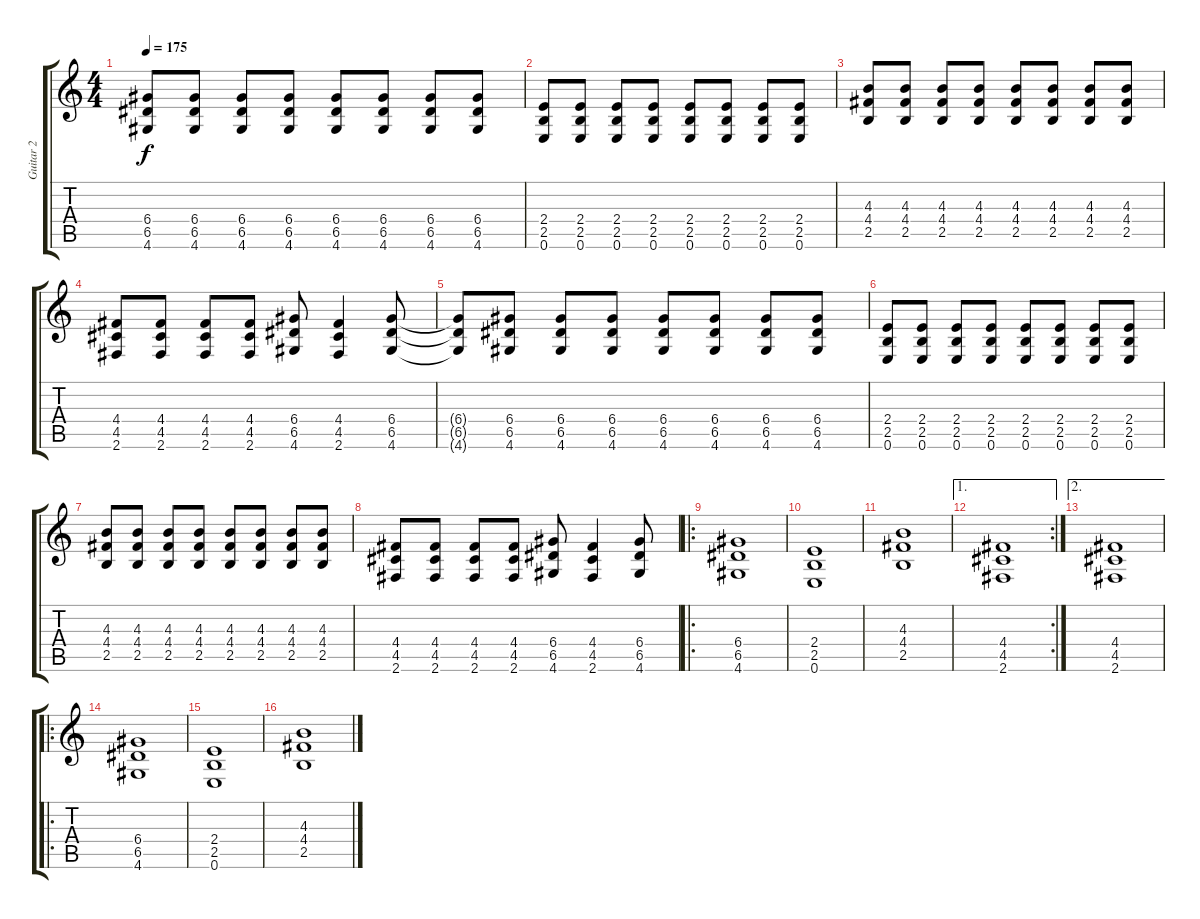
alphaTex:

\track ("Guitar 2" "Guitar 2") {instrument overdrivenguitar}
\staff {score tabs}
\tuning (E4 B3 G3 D3 A2 E2) {hide}
\ts (4 4)
\tempo 175
\clef g2
\ks c
(6.4{t} 6.5{t} 4.6{t}).8{dy f} (6.4 6.5 4.6).8 (6.4 6.5 4.6).8 (6.4 6.5 4.6).8 (6.4 6.5 4.6).8 (6.4 6.5 4.6).8 (6.4 6.5 4.6).8 (6.4 6.5 4.6).8 |
(2.4 2.5 0.6).8 (2.4 2.5 0.6).8 (2.4 2.5 0.6).8 (2.4 2.5 0.6).8 (2.4 2.5 0.6).8 (2.4 2.5 0.6).8 (2.4 2.5 0.6).8 (2.4 2.5 0.6).8 |
(4.3 4.4 2.5).8 (4.3 4.4 2.5).8 (4.3 4.4 2.5).8 (4.3 4.4 2.5).8 (4.3 4.4 2.5).8 (4.3 4.4 2.5).8 (4.3 4.4 2.5).8 (4.3 4.4 2.5).8 |
(4.4 4.5 2.6).8 (4.4 4.5 2.6).8 (4.4 4.5 2.6).8 (4.4 4.5 2.6).8 (6.4 6.5 4.6).8 (4.4 4.5 2.6).4 (6.4 6.5 4.6).8 |
(6.4{t} 6.5{t} 4.6{t}).8 (6.4 6.5 4.6).8 (6.4 6.5 4.6).8 (6.4 6.5 4.6).8 (6.4 6.5 4.6).8 (6.4 6.5 4.6).8 (6.4 6.5 4.6).8 (6.4 6.5 4.6).8 |
(2.4 2.5 0.6).8 (2.4 2.5 0.6).8 (2.4 2.5 0.6).8 (2.4 2.5 0.6).8 (2.4 2.5 0.6).8 (2.4 2.5 0.6).8 (2.4 2.5 0.6).8 (2.4 2.5 0.6).8 |
(4.3 4.4 2.5).8 (4.3 4.4 2.5).8 (4.3 4.4 2.5).8 (4.3 4.4 2.5).8 (4.3 4.4 2.5).8 (4.3 4.4 2.5).8 (4.3 4.4 2.5).8 (4.3 4.4 2.5).8 |
(4.4 4.5 2.6).8 (4.4 4.5 2.6).8 (4.4 4.5 2.6).8 (4.4 4.5 2.6).8 (6.4 6.5 4.6).8 (4.4 4.5 2.6).4 (6.4 6.5 4.6).8 |
\ro
(6.4 6.5 4.6).1 |
(2.4 2.5 0.6).1 |
(4.3 4.4 2.5).1 |
\ae 1
\rc 2
(4.4 4.5 2.6).1 |
\ae 2
(4.4 4.5 2.6).1 |
\ro
(6.4 6.5 4.6).1 |
(2.4 2.5 0.6).1 |
(4.3 4.4 2.5).1
